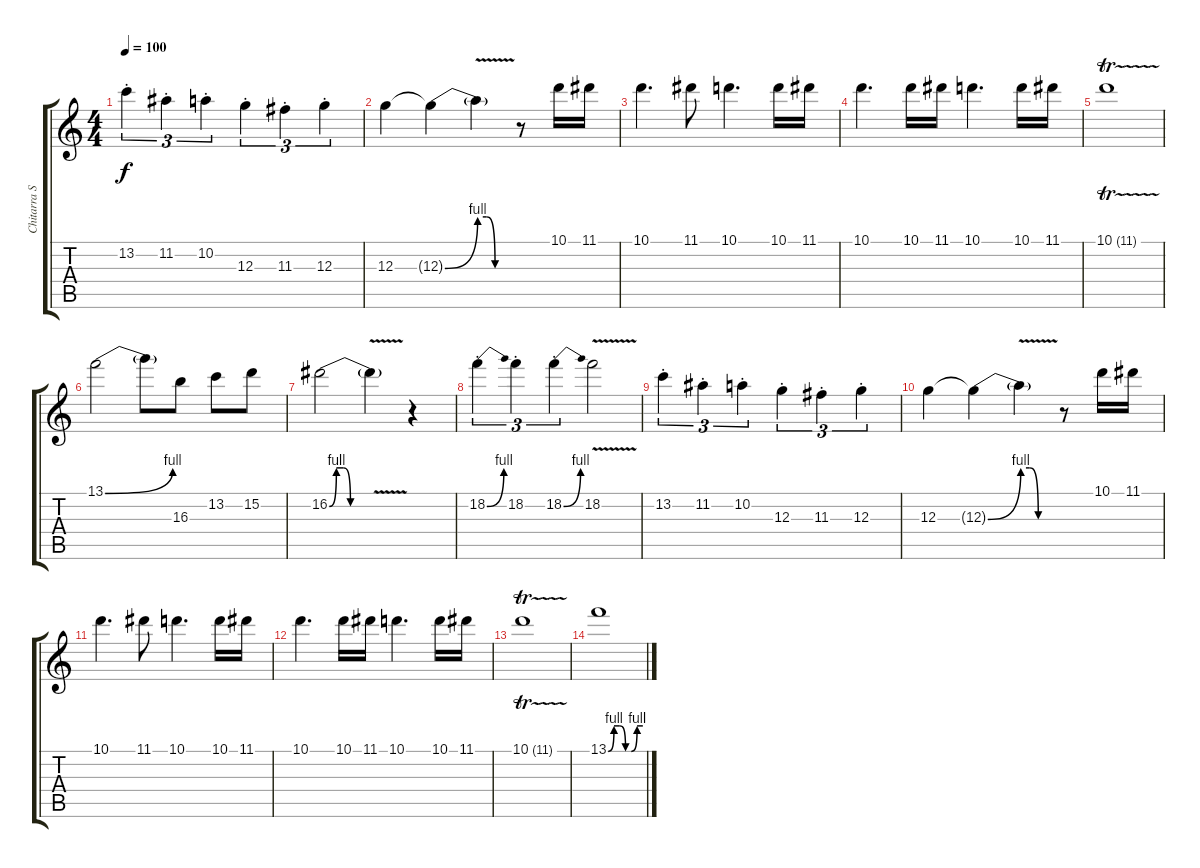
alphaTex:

\track ("Chitarra Solista" "Chitarra S") {instrument overdrivenguitar}
\staff {score tabs}
\tuning (E4 B3 G3 D3 A2 E2) {hide}
\ts (4 4)
\tempo 100
\clef g2
\ks c
13.2{st}.4{tu (3 2) dy f} 11.2{st}.4{tu (3 2)} 10.2{st}.4{tu (3 2)} 12.3{st}.4{tu (3 2)} 11.3{st}.4{tu (3 2)} 12.3{st}.4{tu (3 2)} |
12.3.4 12.3{be (bend 0 0 60 4) t}.4 12.3{be (custom 0 4 15 4 30 0 60 0) v t}.4 r.8 10.1.16 11.1.16 |
10.1.4{d} 11.1.8 10.1.4{d} 10.1.16 11.1.16 |
10.1.4{d} 10.1.16 11.1.16 10.1.4{d} 10.1.16 11.1.16 |
10.1{tr (11 32)}.1 |
13.1{be (bend 0 0 60 4)}.2 13.1{t}.8 16.3.8 13.2.8 15.2.8 |
16.2{be (custom 0 0 10 4 20 4 30 0 60 0)}.2 16.2{v t}.4 r.4 |
18.2{be (bend 0 0 60 4) st}.4{tu (3 2)} 18.2{st}.4{tu (3 2)} 18.2{be (bend 0 0 60 4) st}.4{tu (3 2)} 18.2{v}.2 |
13.2{st}.4{tu (3 2)} 11.2{st}.4{tu (3 2)} 10.2{st}.4{tu (3 2)} 12.3{st}.4{tu (3 2)} 11.3{st}.4{tu (3 2)} 12.3{st}.4{tu (3 2)} |
12.3.4 12.3{be (bend 0 0 60 4) t}.4 12.3{be (custom 0 4 15 4 30 0 60 0) v t}.4 r.8 10.1.16 11.1.16 |
10.1.4{d} 11.1.8 10.1.4{d} 10.1.16 11.1.16 |
10.1.4{d} 10.1.16 11.1.16 10.1.4{d} 10.1.16 11.1.16 |
10.1{tr (11 32)}.1 |
13.1{be (custom 0 0 10 4 20 4 30 0 40 0 50 4 60 4)}.1
